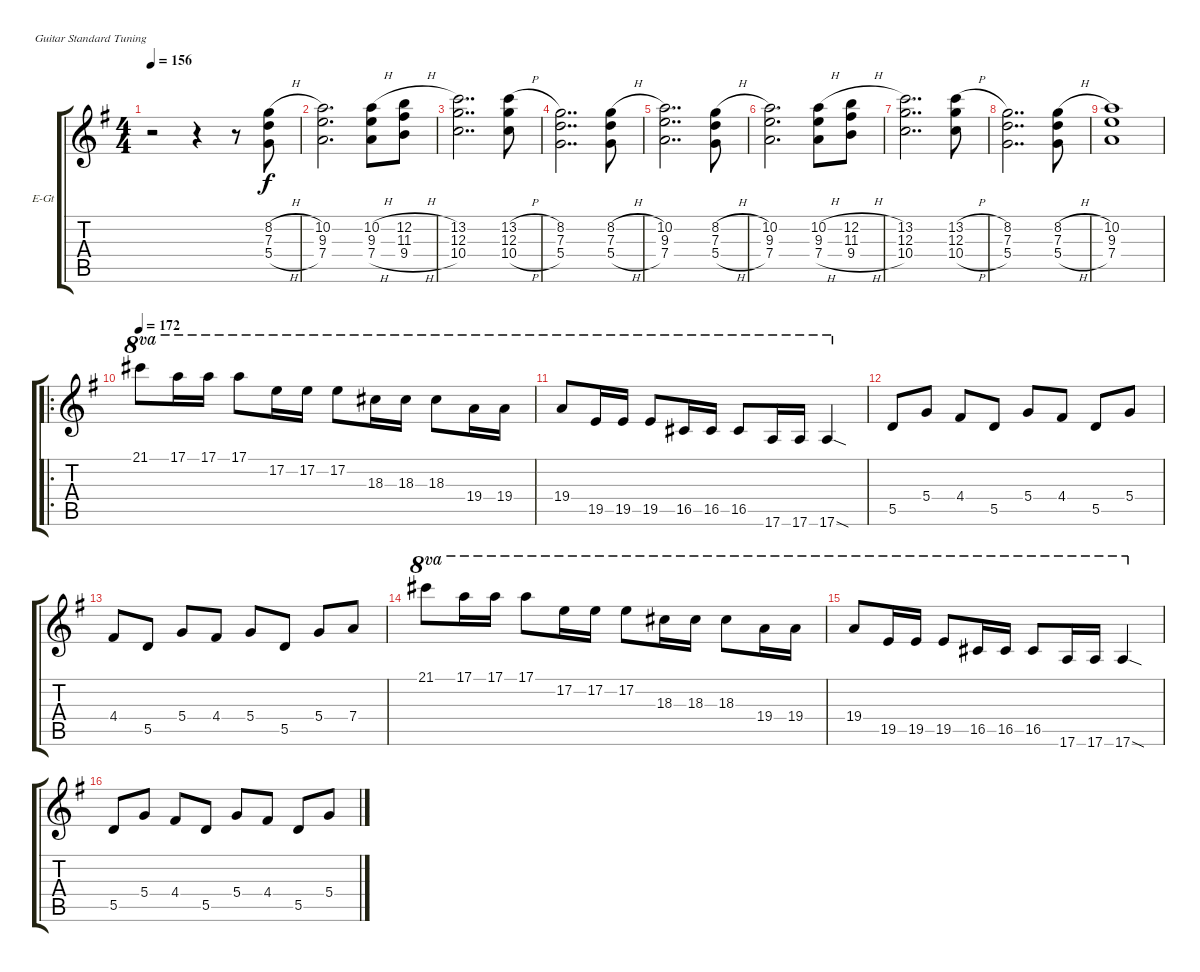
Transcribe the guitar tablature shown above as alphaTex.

\bracketExtendMode groupsimilarinstruments
\firstSystemTrackNameOrientation horizontal
\otherSystemsTrackNameOrientation horizontal
\track ("Guitar" "E-Gt") {instrument distortionguitar}
\staff {score tabs}
\tuning (E4 B3 G3 D3 A2 E2)
\ts (4 4)
\tempo 156
\clef g2
\scale
1.05549
\ks g
r.2{dy f} r.4 r.8 (5.4{h} 7.3{h} 8.2{h}).8 |
\scale
0.944515 (7.4 9.3 10.2).2{d} (7.4{h} 9.3{h} 10.2{h}).8 (9.4{h} 11.3{h} 12.2{h}).8 |
\scale
1.05549 (10.4 12.3 13.2).2{dd} (10.4{h} 12.3{h} 13.2{h}).8 |
\scale
0.944515 (5.4 7.3 8.2).2{dd} (5.4{h} 7.3{h} 8.2{h}).8 |
\scale
1.05549 (7.4 9.3 10.2).2{dd} (5.4{h} 7.3{h} 8.2{h}).8 |
\scale
0.944515 (7.4 9.3 10.2).2{d} (7.4{h} 9.3{h} 10.2{h}).8 (9.4{h} 11.3{h} 12.2{h}).8 |
\scale
1.05549 (10.4 12.3 13.2).2{dd} (10.4{h} 12.3{h} 13.2{h}).8 |
\scale
0.944515 (5.4 7.3 8.2).2{dd} (5.4{h} 7.3{h} 8.2{h}).8 |
\scale
1.05549 (7.4 9.3 10.2).1 |
\ro
\tempo 172
\scale
0.944515 21.1.8{ot 8va} 17.1.16{ot 8va} 17.1.16{ot 8va} 17.1.8{ot 8va} 17.2.16{ot 8va} 17.2.16{ot 8va} 17.2.8{ot 8va} 18.3.16{ot 8va} 18.3.16{ot 8va} 18.3.8{ot 8va} 19.4.16{ot 8va} 19.4.16{ot 8va} |
\scale
1.05549 19.4.8{ot 8va} 19.5.16{ot 8va} 19.5.16{ot 8va} 19.5.8{ot 8va} 16.5.16{ot 8va} 16.5.16{ot 8va} 16.5.8{ot 8va} 17.6.16{ot 8va} 17.6.16{ot 8va} 17.6{sod}.4{ot 8va} |
\scale
0.944515 5.5.8 5.4.8 4.4.8 5.5.8 5.4.8 4.4.8 5.5.8 5.4.8 |
\scale
1.05549 4.4.8 5.5.8 5.4.8 4.4.8 5.4.8 5.5.8 5.4.8 7.4.8 |
\scale
0.944515 21.1.8{ot 8va} 17.1.16{ot 8va} 17.1.16{ot 8va} 17.1.8{ot 8va} 17.2.16{ot 8va} 17.2.16{ot 8va} 17.2.8{ot 8va} 18.3.16{ot 8va} 18.3.16{ot 8va} 18.3.8{ot 8va} 19.4.16{ot 8va} 19.4.16{ot 8va} |
\scale
1.05549 19.4.8{ot 8va} 19.5.16{ot 8va} 19.5.16{ot 8va} 19.5.8{ot 8va} 16.5.16{ot 8va} 16.5.16{ot 8va} 16.5.8{ot 8va} 17.6.16{ot 8va} 17.6.16{ot 8va} 17.6{sod}.4{ot 8va} |
\scale
0.944515 5.5.8 5.4.8 4.4.8 5.5.8 5.4.8 4.4.8 5.5.8 5.4.8
